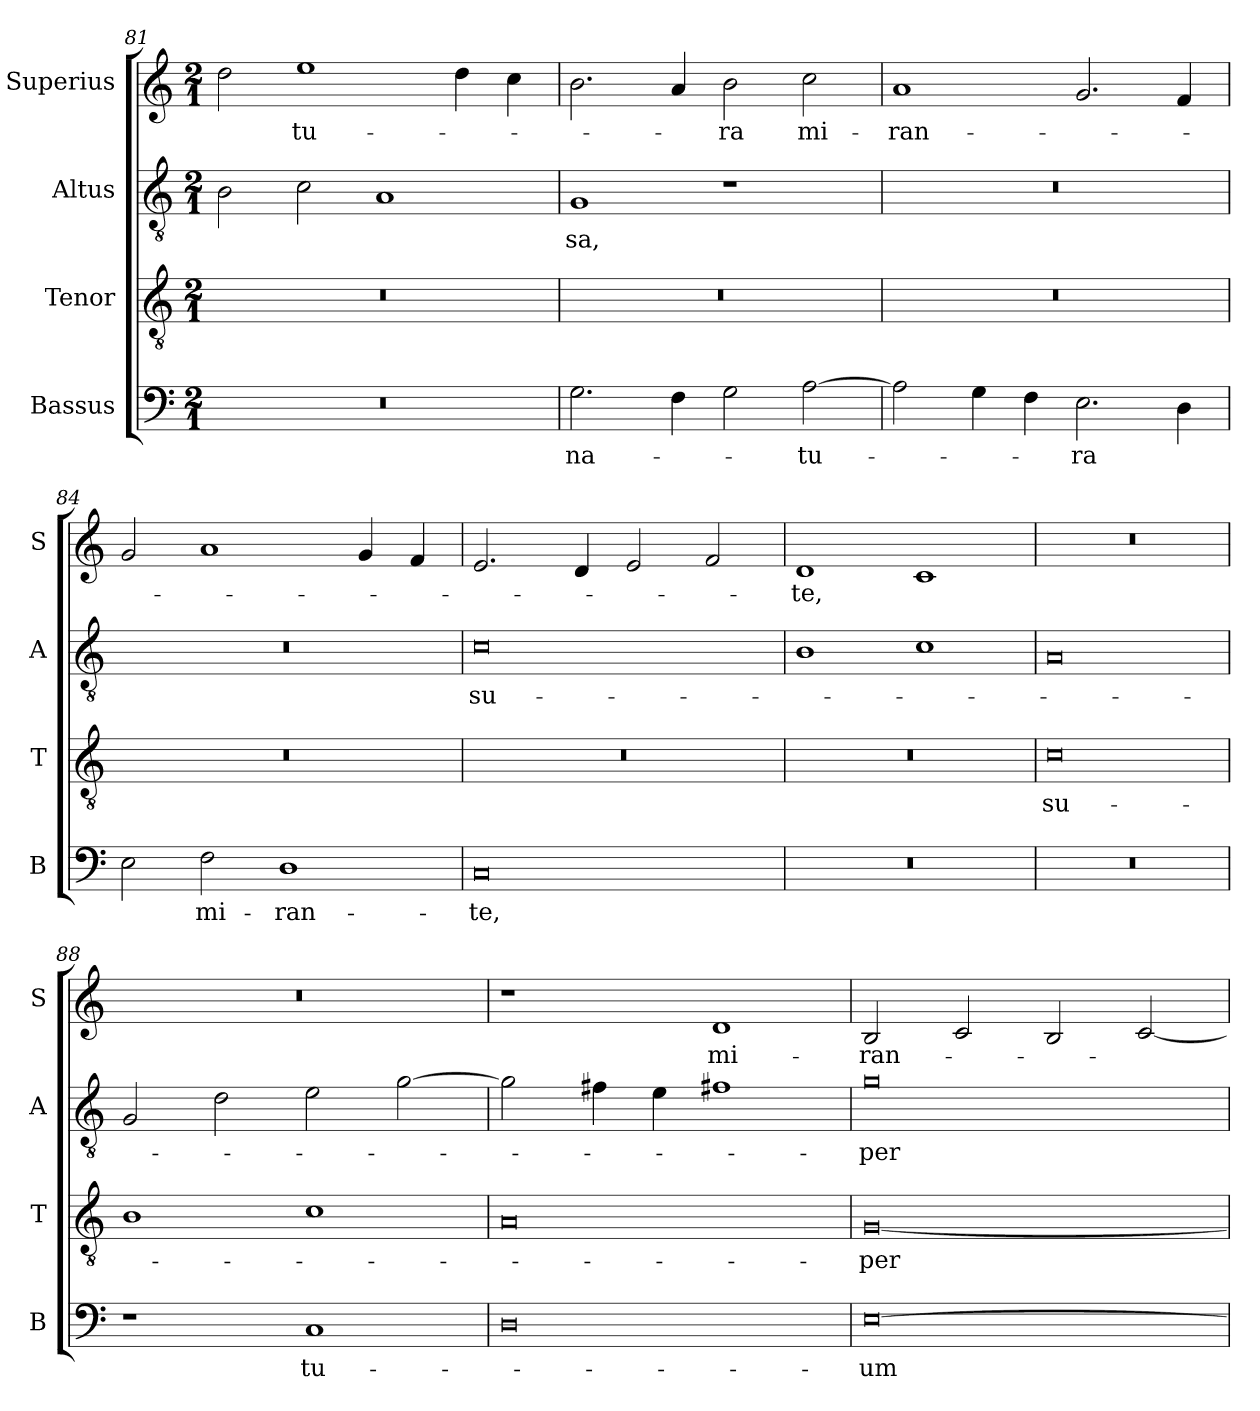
**kern	**text	**kern	**text	**kern	**text	**kern	**text
*part4	*part4	*part3	*part3	*part2	*part2	*part1	*part1
*staff4	*staff4	*staff3	*staff3	*staff2	*staff2	*staff1	*staff1
*I"Bassus	*	*I"Tenor	*	*I"Altus	*	*I"Superius	*
*I'B	*	*I'T	*	*I'A	*	*I'S	*
*clefF4	*	*clefGv2	*	*clefGv2	*	*clefG2	*
*k[]	*	*k[]	*	*k[]	*	*k[]	*
*M2/1	*	*M2/1	*	*M2/1	*	*M2/1	*
=81	=81	=81	=81	=81	=81	=81	=81
0r	.	0r	.	2B\	.	2dd\	.
.	.	.	.	2c\	.	1ee	-tu-
.	.	.	.	1A	.	.	.
.	.	.	.	.	.	4dd\	.
.	.	.	.	.	.	4cc\	.
=82	=82	=82	=82	=82	=82	=82	=82
2.G\	na-	0r	.	1G	-sa,	2.b\	.
4F\	.	.	.	.	.	4a/	.
2G\	.	.	.	1r	.	2b\	-ra
[2A\	-tu-	.	.	.	.	2cc\	mi-
=83	=83	=83	=83	=83	=83	=83	=83
2A\]	.	0r	.	0r	.	1a	-ran-
4G\	.	.	.	.	.	.	.
4F\	.	.	.	.	.	.	.
2.E\	-ra	.	.	.	.	2.g/	.
4D\	.	.	.	.	.	4f/	.
=84	=84	=84	=84	=84	=84	=84	=84
2E\	.	0r	.	0r	.	2g/	.
2F\	mi-	.	.	.	.	1a	.
1D	-ran-	.	.	.	.	.	.
.	.	.	.	.	.	4g/	.
.	.	.	.	.	.	4f/	.
=85	=85	=85	=85	=85	=85	=85	=85
0C	-te,	0r	.	0c	su-	2.e/	.
.	.	.	.	.	.	4d/	.
.	.	.	.	.	.	2e/	.
.	.	.	.	.	.	2f/	.
=86	=86	=86	=86	=86	=86	=86	=86
0r	.	0r	.	1B	.	1d	-te,
.	.	.	.	1c	.	1c	.
=87	=87	=87	=87	=87	=87	=87	=87
0r	.	0c	su-	0A	.	0r	.
=88	=88	=88	=88	=88	=88	=88	=88
1r	.	1B	.	2G/	.	0r	.
.	.	.	.	2d\	.	.	.
1C	tu-	1c	.	2e\	.	.	.
.	.	.	.	[2g\	.	.	.
=89	=89	=89	=89	=89	=89	=89	=89
0D	.	0A	.	2g\]	.	1r	.
.	.	.	.	4f#X\	.	.	.
.	.	.	.	4e\	.	.	.
.	.	.	.	1f#X	.	1d	mi-
=90	=90	=90	=90	=90	=90	=90	=90
[0E	-um	[0G	-per	0g	-per	2B/	-ran-
.	.	.	.	.	.	2c/	.
.	.	.	.	.	.	2B/	.
.	.	.	.	.	.	[2c/	.
=	=	=	=	=	=	=	=
*-	*-	*-	*-	*-	*-	*-	*-
